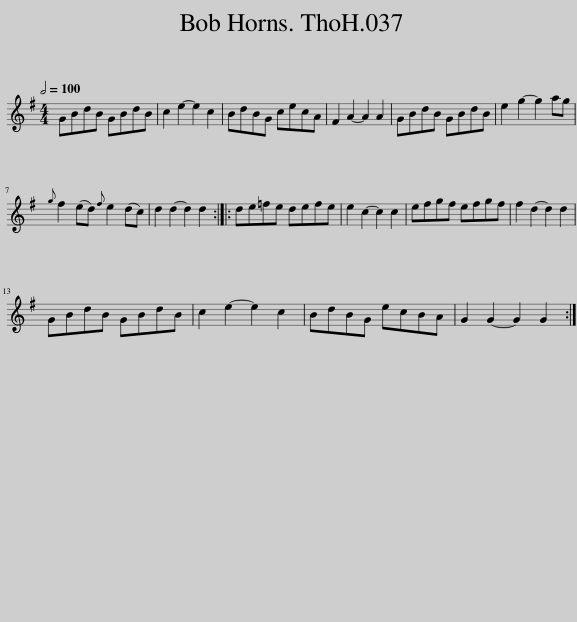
X:1
L:1/8
Q:1/2=100
M:4/4
I:linebreak $
K:G
V:1 treble
V:1
 GBdB GBdB | c2 e2- e2 c2 | BdBG cecA | F2 A2- A2 A2 | GBdB GBdB | %5
 e2 g2- g2 ag |${g} f2 (ed){f} e2 (dc) | d2 d2- d2 d2 :: de=fe defe | e2 c2- c2 c2 | %10
 efgf efgf | f2 d2- d2 d2 |$ GBdB GBdB | c2 e2- e2 c2 | BdBG ecBA | %15
 G2 G2- G2 G2 :| %16
